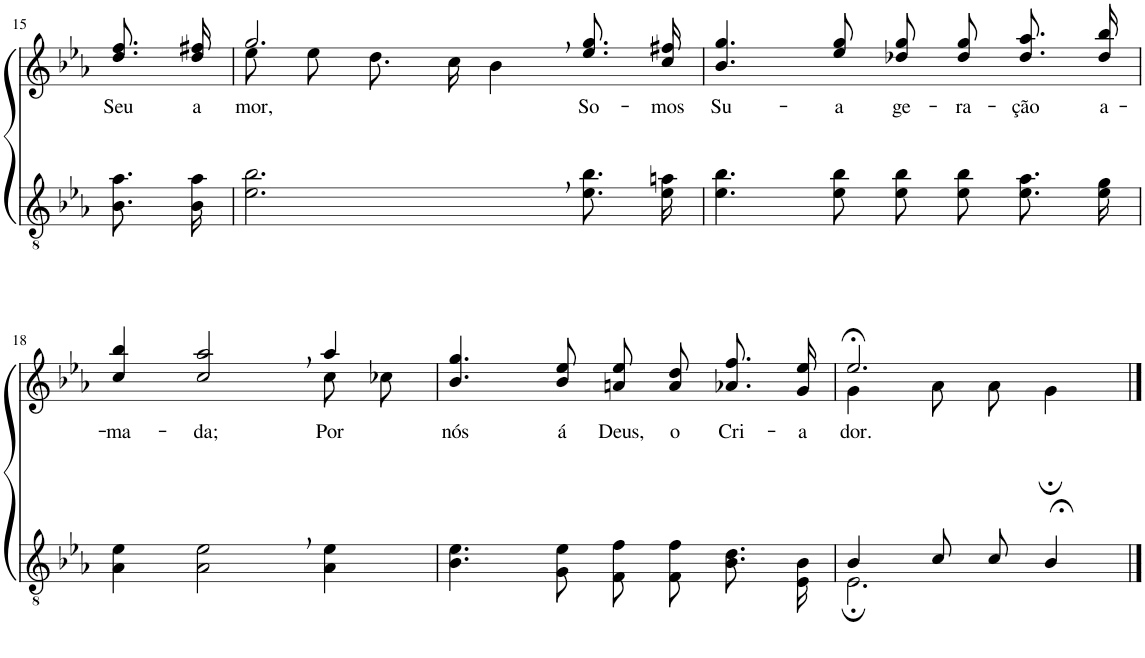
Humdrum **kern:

**kern	**kern	**text
*part2	*part1	*part1
*staff2	*staff1	*staff1
*I"Parte III e IV	*I"Parte I e II	*
!!LO:PB:g=z
*clefGv2	*clefG2	*
*Trd4c7	*Trd4c7	*
*k[b-e-a-]	*k[b-e-a-]	*
*M4/4	*M4/4	*
=15	=15	=15
!	!	!LO:LY:b
8.B-\ 8.a-\L	8.dd\ 8.ff\L	Seu
!	!	!LO:LY:b
16B-\ 16a-\Jk	16dd\ 16ff#X\Jk	a-
=16	=16	=16
*	*^	*
!	!	!	!LO:LY:b
2.e-\, 2.b-\,	2.gg,/	8ee-\L	-mor,
.	.	8ee-\J	.
.	.	8.dd\L	.
.	.	16cc\Jk	.
.	.	4b-\	.
!	!	!	!LO:LY:b
8.e-\ 8.b-\L	8.ee-\ 8.gg\L	4ryy	So-
!	!	!	!LO:LY:b
16e-\ 16an\Jk	16cc\ 16ff#X\Jk	.	-mos
*	*v	*v	*
=17	=17	=17
!	!	!LO:LY:b
4.e-\ 4.b-\	4.b-/ 4.gg/	Su-
!	!	!LO:LY:b
8e-\ 8b-\	8ee-/ 8gg/	-a
!	!	!LO:LY:b
8e-\ 8b-\L	8dd-X\ 8gg\L	ge-
!	!	!LO:LY:b
8e-\ 8b-\J	8dd-\ 8gg\J	-ra-
!	!	!LO:LY:b
8.e-\ 8.a-\L	8.dd-\ 8.aa-\L	-ção
!	!	!LO:LY:b
16e-\ 16g\Jk	16dd-\ 16bb-\Jk	a-
!!LO:LB:g=z
=18	=18	=18
!	!	!LO:LY:b
*	*^	*
4A-\ 4e-\	4cc/ 4bb-/	2.ryy	-ma-
!	!	!	!LO:LY:b
2A-\, 2e-\,	2cc/, 2aa-/,	.	-da;
!	!	!	!LO:LY:b
4A-\ 4e-\	4aa-/	8cc\L	Por
.	.	8cc-X\J	.
=19	=19	=19	=19
!	!	!	!LO:LY:b
*	*v	*v	*
4.B-\ 4.e-\	4.b-/ 4.gg/	nós
!	!	!LO:LY:b
8G\ 8e-\	8b-/ 8ee-/	á
!	!	!LO:LY:b
8F\ 8f\L	8an\ 8ee-\L	Deus,
!	!	!LO:LY:b
8F\ 8f\J	8a\ 8dd\J	o
!	!	!LO:LY:b
8.B-\ 8.d\L	8.a-X\ 8.ff\L	Cri-
!	!	!LO:LY:b
16E-\ 16B-\Jk	16g\ 16ee-\Jk	-a-
=20	=20	=20
*^	*^	*
!	!	!	!	!LO:LY:b
4B-/	2.E-;\	2.ee-;</	4g\	-dor.
8c/L	.	.	8a-\L	.
8c/J	.	.	8a-\J	.
4B-;</	.	.	4g;\	.
*v	*v	*	*	*
*	*v	*v	*
==	==	==
*-	*-	*-
